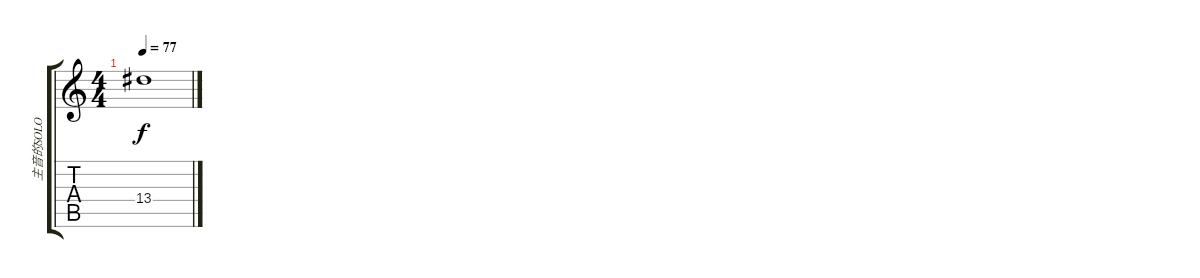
\track ("主音的SOLO" "主音的SOLO") {instrument distortionguitar}
\staff {score tabs}
\tuning (E4 B3 G3 D3 A2 E2) {hide}
\ts (4 4)
\tempo 77
\clef g2
\ks c
13.4{t}.1{dy f}
